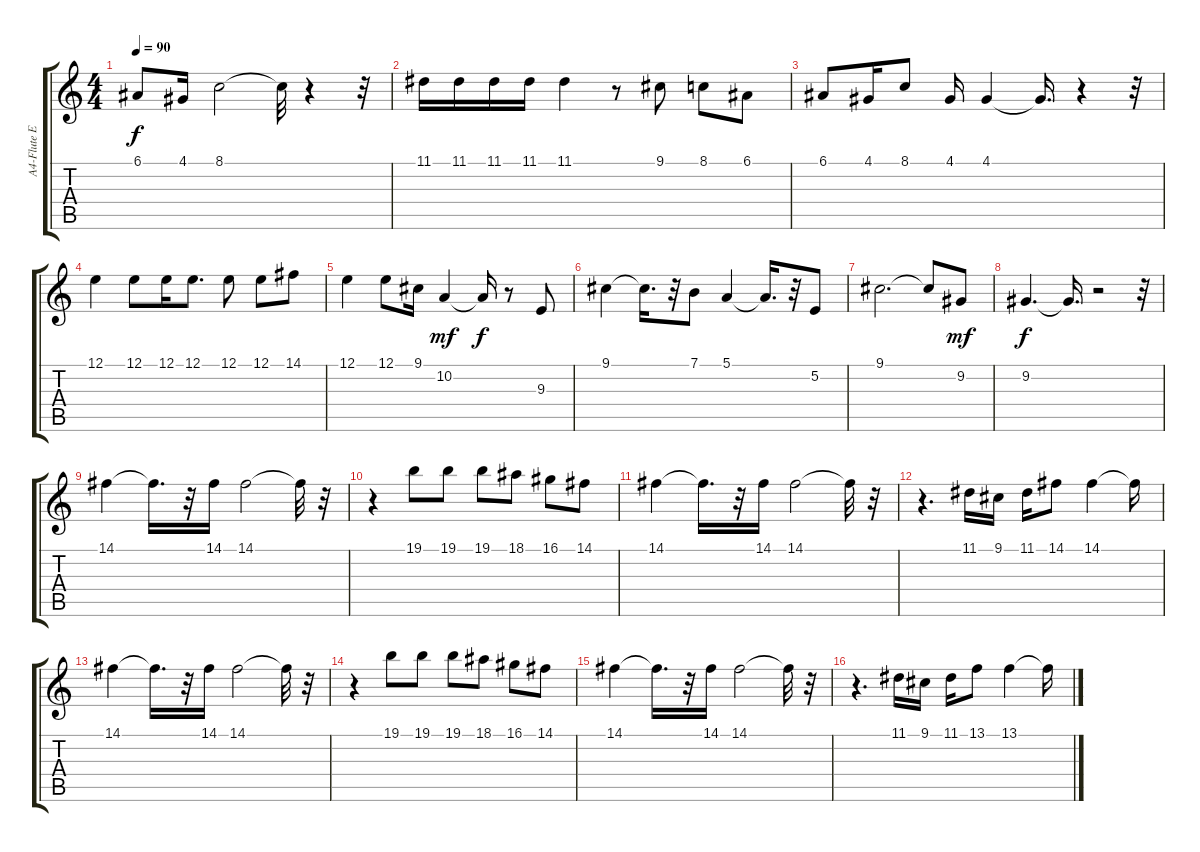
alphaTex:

\track ("A4-Flute Exp.  " "A4-Flute E") {instrument flute}
\staff {score tabs}
\tuning (E4 B3 G3 D3 A2 E2) {hide}
\ts (4 4)
\tempo 90
\clef g2
\ks c
6.1.8{dy f} 4.1.16 8.1.2 8.1{t}.32 r.4 r.32 |
11.1.16 11.1.16 11.1.16 11.1.16 11.1.4 r.8 9.1.8 8.1.8 6.1.8 |
6.1.8 4.1.16 8.1.8 4.1.16 4.1.4 4.1{t}.16{d} r.4 r.32 |
12.1.4 12.1.8 12.1.16 12.1.8{d} 12.1.8 12.1.8 14.1.8 |
12.1.4 12.1.8 9.1.16 10.2.4{dy mf} 10.2{t}.16{dy f} r.8 9.3.8 |
9.1.4 9.1{t}.16{d} r.32 7.1.8 5.1.4 5.1{t}.16{d} r.32 5.2.8 |
9.1.2{d} 9.1{t}.8 9.2.8{dy mf} |
9.2.4{d dy f} 9.2{t}.16{d} r.2 r.32 |
14.1.4 14.1{t}.16{d} r.32 14.1.16 14.1.2 14.1{t}.32 r.32 |
r.4 19.1.8 19.1.8 19.1.8 18.1.8 16.1.8 14.1.8 |
14.1.4 14.1{t}.16{d} r.32 14.1.16 14.1.2 14.1{t}.32 r.32 |
r.4{d} 11.1.16 9.1.16 11.1.16 14.1.8 14.1.4 14.1{t}.16 |
14.1.4 14.1{t}.16{d} r.32 14.1.16 14.1.2 14.1{t}.32 r.32 |
r.4 19.1.8 19.1.8 19.1.8 18.1.8 16.1.8 14.1.8 |
14.1.4 14.1{t}.16{d} r.32 14.1.16 14.1.2 14.1{t}.32 r.32 |
r.4{d} 11.1.16 9.1.16 11.1.16 13.1.8 13.1.4 13.1{t}.16
